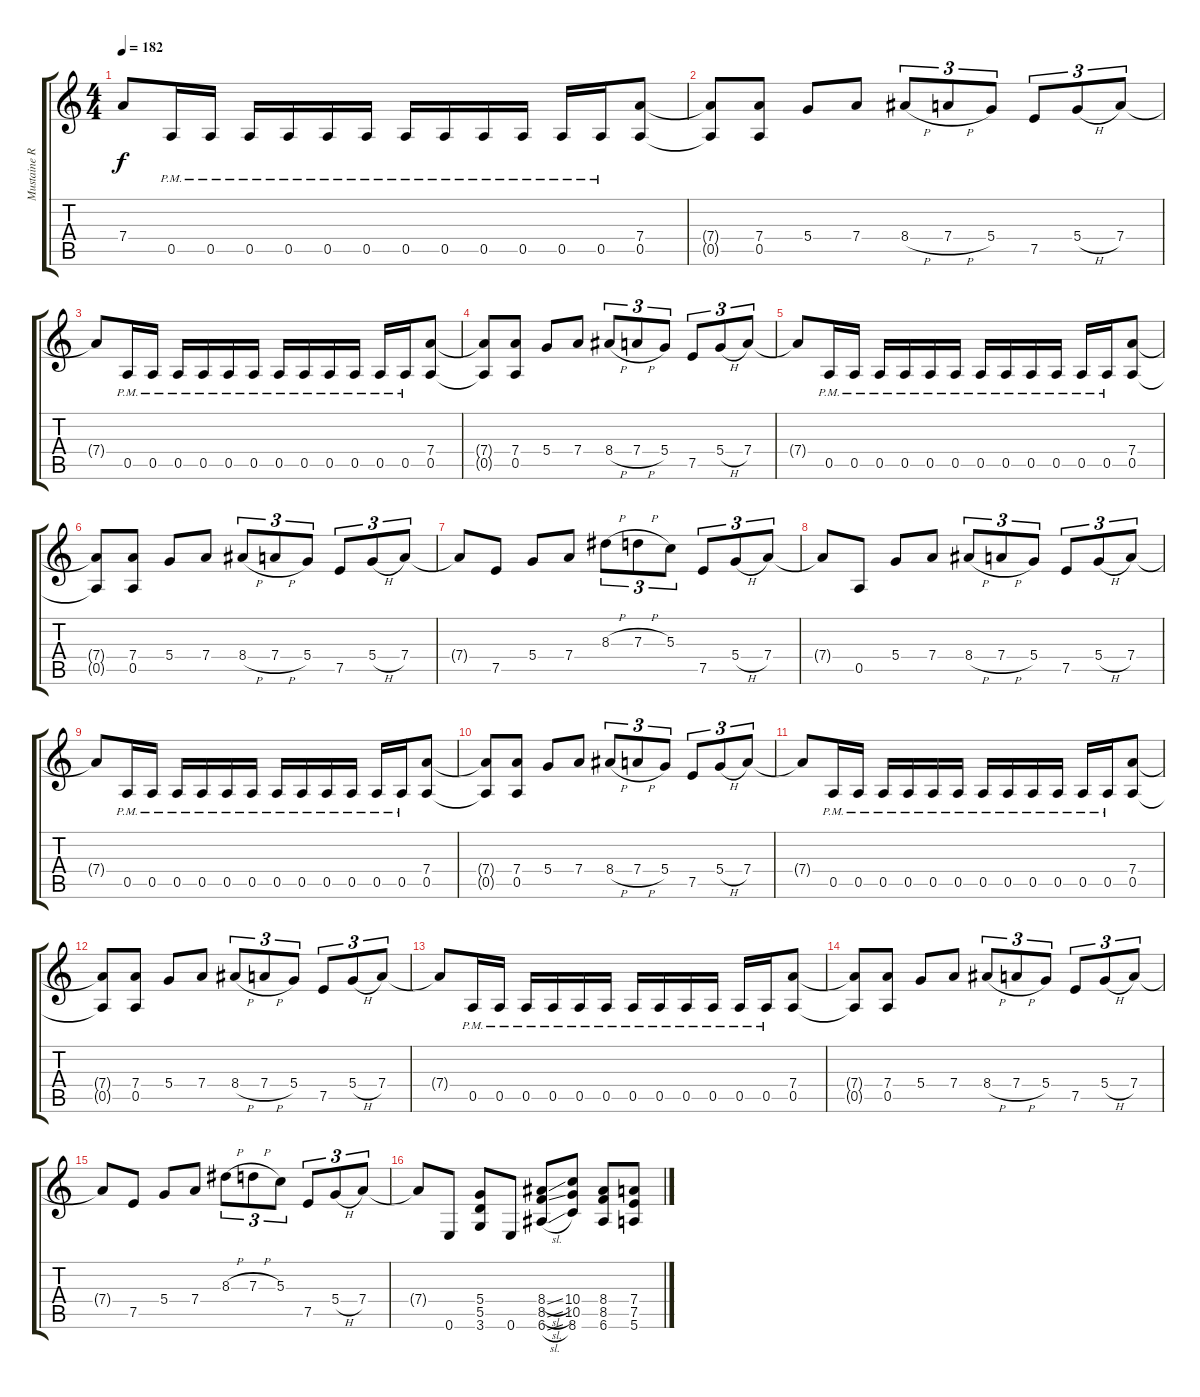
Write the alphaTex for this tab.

\track ("Mustaine Rhythm" "Mustaine R") {instrument distortionguitar}
\staff {score tabs}
\tuning (E4 B3 G3 D3 A2 E2) {hide}
\ts (4 4)
\tempo 182
\clef g2
\ks c
7.4{t}.8{dy f} 0.5{pm}.16 0.5{pm}.16 0.5{pm}.16 0.5{pm}.16 0.5{pm}.16 0.5{pm}.16 0.5{pm}.16 0.5{pm}.16 0.5{pm}.16 0.5{pm}.16 0.5{pm}.16 0.5{pm}.16 (7.4 0.5).8 |
(7.4{t} 0.5{t}).8 (7.4 0.5).8 5.4.8 7.4.8 8.4{h}.8{tu (3 2)} 7.4{h}.8{tu (3 2)} 5.4.8{tu (3 2)} 7.5.8{tu (3 2)} 5.4{h}.8{tu (3 2)} 7.4.8{tu (3 2)} |
7.4{t}.8 0.5{pm}.16 0.5{pm}.16 0.5{pm}.16 0.5{pm}.16 0.5{pm}.16 0.5{pm}.16 0.5{pm}.16 0.5{pm}.16 0.5{pm}.16 0.5{pm}.16 0.5{pm}.16 0.5{pm}.16 (7.4 0.5).8 |
(7.4{t} 0.5{t}).8 (7.4 0.5).8 5.4.8 7.4.8 8.4{h}.8{tu (3 2)} 7.4{h}.8{tu (3 2)} 5.4.8{tu (3 2)} 7.5.8{tu (3 2)} 5.4{h}.8{tu (3 2)} 7.4.8{tu (3 2)} |
7.4{t}.8 0.5{pm}.16 0.5{pm}.16 0.5{pm}.16 0.5{pm}.16 0.5{pm}.16 0.5{pm}.16 0.5{pm}.16 0.5{pm}.16 0.5{pm}.16 0.5{pm}.16 0.5{pm}.16 0.5{pm}.16 (7.4 0.5).8 |
(7.4{t} 0.5{t}).8 (7.4 0.5).8 5.4.8 7.4.8 8.4{h}.8{tu (3 2)} 7.4{h}.8{tu (3 2)} 5.4.8{tu (3 2)} 7.5.8{tu (3 2)} 5.4{h}.8{tu (3 2)} 7.4.8{tu (3 2)} |
7.4{t}.8 7.5.8 5.4.8 7.4.8 8.3{h}.8{tu (3 2)} 7.3{h}.8{tu (3 2)} 5.3.8{tu (3 2)} 7.5.8{tu (3 2)} 5.4{h}.8{tu (3 2)} 7.4.8{tu (3 2)} |
7.4{t}.8 0.5.8 5.4.8 7.4.8 8.4{h}.8{tu (3 2)} 7.4{h}.8{tu (3 2)} 5.4.8{tu (3 2)} 7.5.8{tu (3 2)} 5.4{h}.8{tu (3 2)} 7.4.8{tu (3 2)} |
7.4{t}.8 0.5{pm}.16 0.5{pm}.16 0.5{pm}.16 0.5{pm}.16 0.5{pm}.16 0.5{pm}.16 0.5{pm}.16 0.5{pm}.16 0.5{pm}.16 0.5{pm}.16 0.5{pm}.16 0.5{pm}.16 (7.4 0.5).8 |
(7.4{t} 0.5{t}).8 (7.4 0.5).8 5.4.8 7.4.8 8.4{h}.8{tu (3 2)} 7.4{h}.8{tu (3 2)} 5.4.8{tu (3 2)} 7.5.8{tu (3 2)} 5.4{h}.8{tu (3 2)} 7.4.8{tu (3 2)} |
7.4{t}.8 0.5{pm}.16 0.5{pm}.16 0.5{pm}.16 0.5{pm}.16 0.5{pm}.16 0.5{pm}.16 0.5{pm}.16 0.5{pm}.16 0.5{pm}.16 0.5{pm}.16 0.5{pm}.16 0.5{pm}.16 (7.4 0.5).8 |
(7.4{t} 0.5{t}).8 (7.4 0.5).8 5.4.8 7.4.8 8.4{h}.8{tu (3 2)} 7.4{h}.8{tu (3 2)} 5.4.8{tu (3 2)} 7.5.8{tu (3 2)} 5.4{h}.8{tu (3 2)} 7.4.8{tu (3 2)} |
7.4{t}.8 0.5{pm}.16 0.5{pm}.16 0.5{pm}.16 0.5{pm}.16 0.5{pm}.16 0.5{pm}.16 0.5{pm}.16 0.5{pm}.16 0.5{pm}.16 0.5{pm}.16 0.5{pm}.16 0.5{pm}.16 (7.4 0.5).8 |
(7.4{t} 0.5{t}).8 (7.4 0.5).8 5.4.8 7.4.8 8.4{h}.8{tu (3 2)} 7.4{h}.8{tu (3 2)} 5.4.8{tu (3 2)} 7.5.8{tu (3 2)} 5.4{h}.8{tu (3 2)} 7.4.8{tu (3 2)} |
7.4{t}.8 7.5.8 5.4.8 7.4.8 8.3{h}.8{tu (3 2)} 7.3{h}.8{tu (3 2)} 5.3.8{tu (3 2)} 7.5.8{tu (3 2)} 5.4{h}.8{tu (3 2)} 7.4.8{tu (3 2)} |
7.4{t}.8 0.6.8 (5.4 5.5 3.6).8 0.6.8 (8.4{sl} 8.5{sl} 6.6{sl}).8 (10.4 10.5 8.6).8 (8.4 8.5 6.6).8 (7.4 7.5 5.6).8
